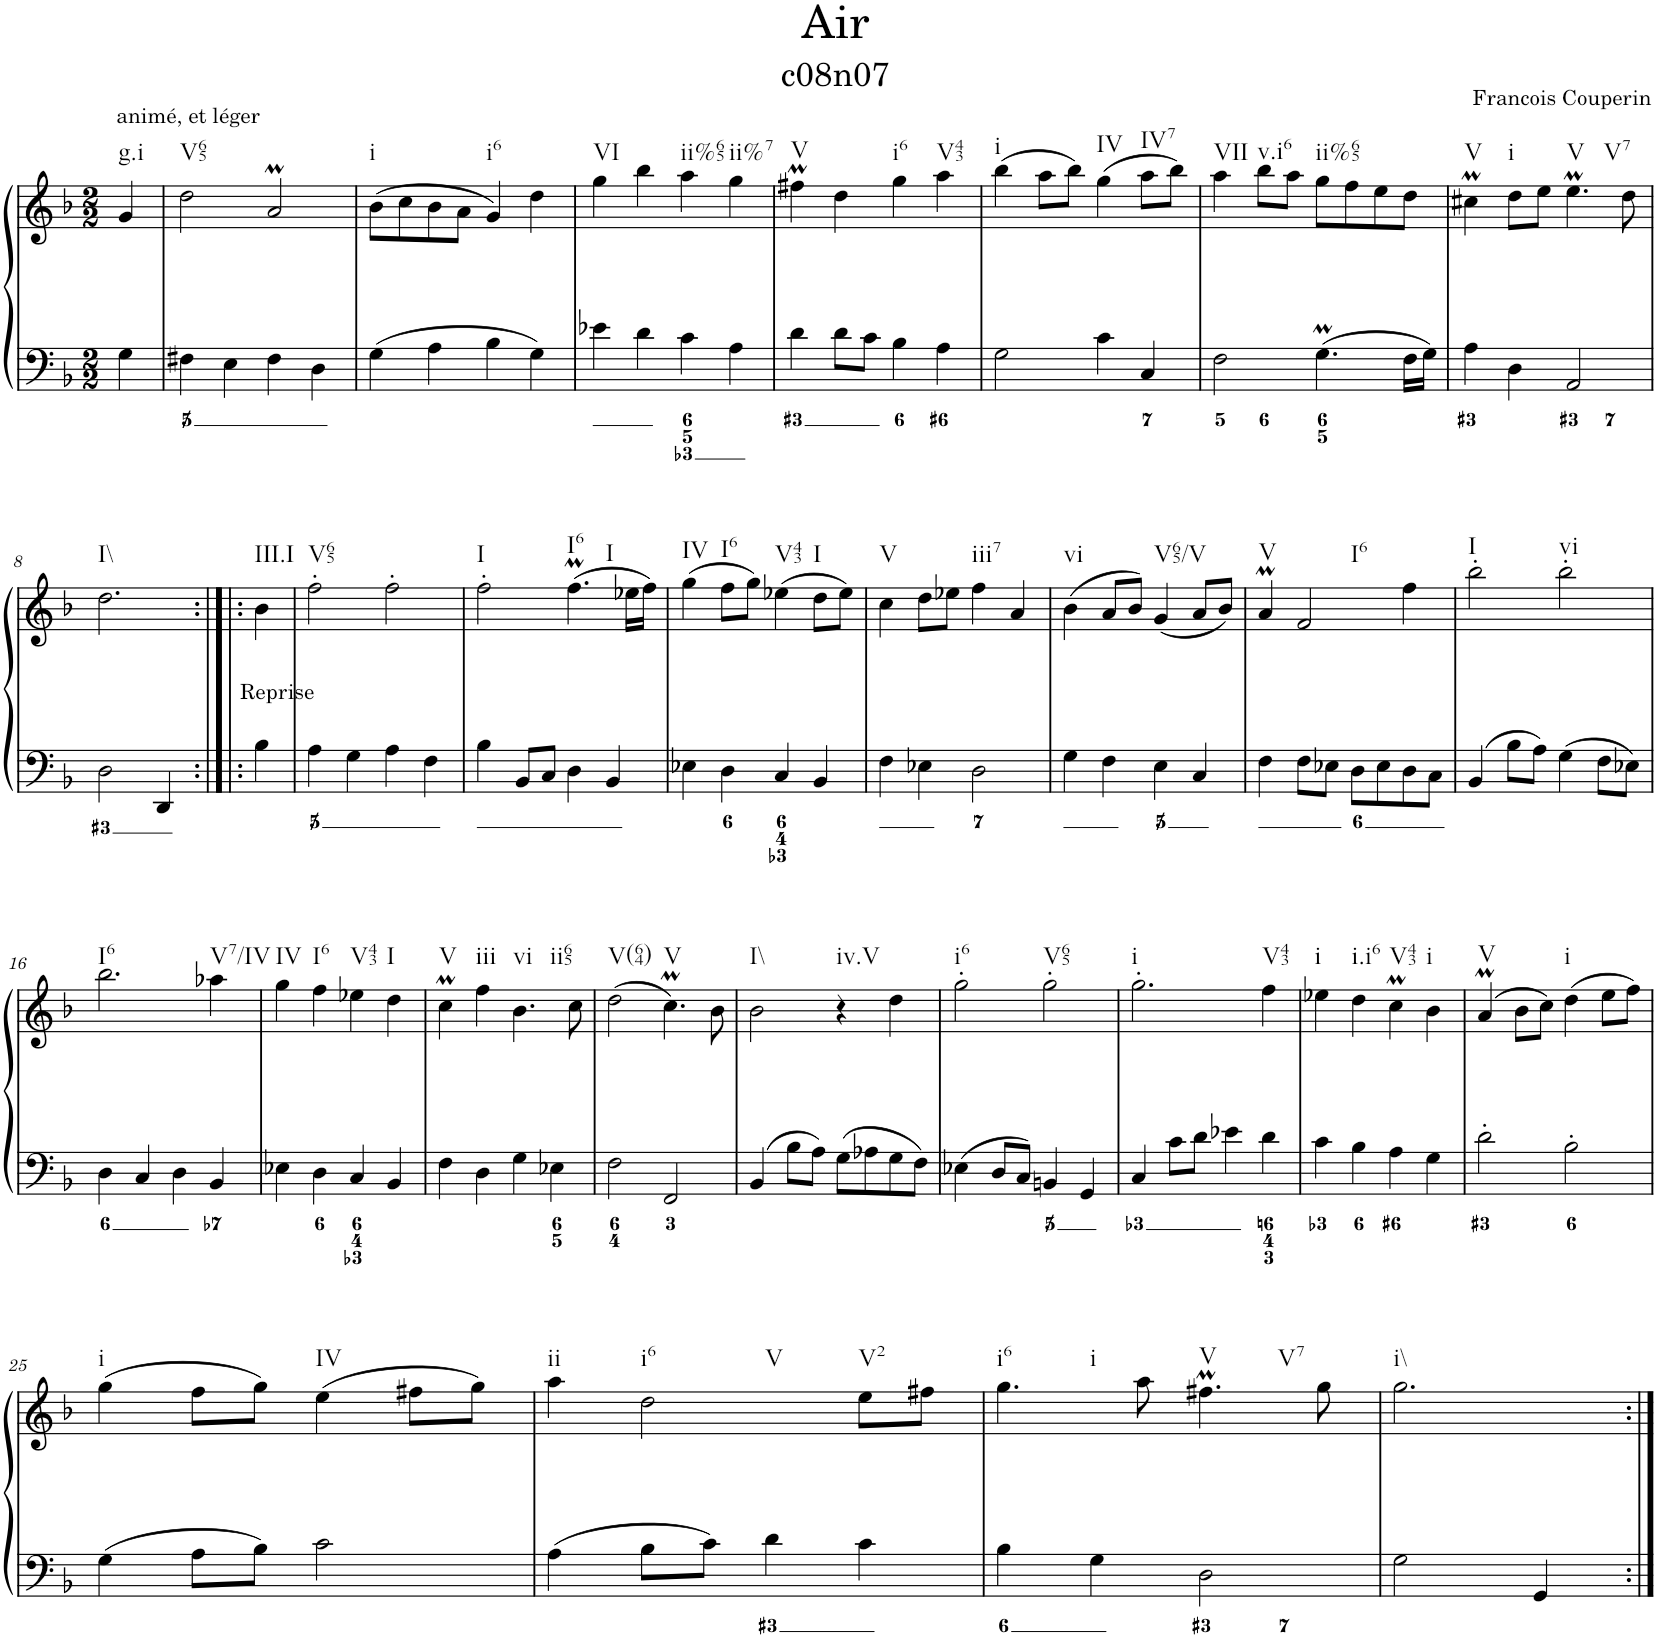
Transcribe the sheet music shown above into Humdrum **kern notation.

**kern	**kern
*part1	*part1
*staff2	*staff1
*I"Piano	*
*I'Pno.	*
*clefF4	*clefG2
*k[b-]	*k[b-]
*M2/2	*M2/2
=	=
!	!LO:TX:a:t=animé, et léger
!	!LO:TX:b:t=g.i
4G\	4g/
=1	=1
!	!LO:TX:b:t=V65
4F#X\	2dd\
4E\	.
4F#\	2am/
4D\	.
=2	=2
!	!LO:TX:b:t=i
4G\	(8b-\L
.	8cc\
4A\	8b-\
.	8a\J
!	!LO:TX:b:t=i6
4B-\	4g/)
4G\	4dd\
=3	=3
!	!LO:TX:b:t=VI
4e-X\	4gg\
4d\	4bb-\
!	!LO:TX:b:t=ii%65
4c\	4aa\
!	!LO:TX:b:t=ii%7
4A\	4gg\
=4	=4
!	!LO:TX:b:t=V
4d\	4ff#Xm\
8d\L	4dd\
8c\J	.
!	!LO:TX:b:t=i6
4B-\	4gg\
!	!LO:TX:b:t=V43
4A\	4aa\
=5	=5
!	!LO:TX:b:t=i
2G\	(4bb-\
.	8aa\L
.	8bb-\J)
!	!LO:TX:b:t=IV
4c\	(4gg\
!	!LO:TX:b:t=IV7
4C/	8aa\L
.	8bb-\J)
=6	=6
!	!LO:TX:b:t=VII
2F\	4aa\
!	!LO:TX:b:t=v.i6
.	8bb-\L
.	8aa\J
!	!LO:TX:b:t=ii%65
4.GM\	8gg\L
.	8ff\
.	8ee\
16F\LL	8dd\J
16G\JJ	.
=7	=7
!	!LO:TX:b:t=V
4A\	4cc#Xm\
!	!LO:TX:b:t=i
4D\	8dd\L
.	8ee\J
!	!LO:TX:b:t=V
!	!LO:TX:b:t=V7
2AA/	4.eem\
.	8dd\
!!LO:LB:g=z
=8	=8
!	!LO:TX:b:t=I\\
2D\	2.dd\
4DD/	.
=8X1:|!|:	=8X1:|!|:
!	!LO:TX:b:t=III.I
!LO:TX:a:t=Reprise	!
4B-\	4b-\
=9	=9
!	!LO:TX:b:t=V65
4A\	2ff'\
4G\	.
4A\	2ff'\
4F\	.
=10	=10
!	!LO:TX:b:t=I
4B-\	2ff'\
8BB-/L	.
8C/J	.
!	!LO:TX:b:t=I6
!	!LO:TX:b:t=I
4D\	(4.ffM\
4BB-/	.
.	16ee-X\LL
.	16ff\JJ)
=11	=11
!	!LO:TX:b:t=IV
4E-X\	(4gg\
!	!LO:TX:b:t=I6
4D\	8ff\L
.	8gg\J)
!	!LO:TX:b:t=V43
4C/	(4ee-X\
!	!LO:TX:b:t=I
4BB-/	8dd\L
.	8ee-\J)
=12	=12
!	!LO:TX:b:t=V
4F\	4cc\
4E-X\	8dd\L
.	8ee-X\J
!	!LO:TX:b:t=iii7
2D\	4ff\
.	4a/
=13	=13
!	!LO:TX:b:t=vi
4G\	(4b-\
4F\	8a/L
.	8b-/J)
!	!LO:TX:b:t=V65/V
4E\	(4g/
4C/	8a/L
.	8b-/J)
=14	=14
!	!LO:TX:b:t=V
4F\	4am/
!	!LO:TX:b:t=I6
8F\L	2f/
8E-X\J	.
8D\L	.
8E-\	.
8D\	4ff\
8C\J	.
=15	=15
!	!LO:TX:b:t=I
4BB-/	2bb-'\
8B-\L	.
8A\J	.
!	!LO:TX:b:t=vi
4G\	2bb-'\
8F\L	.
8E-X\J	.
!!LO:LB:g=z
=16	=16
!	!LO:TX:b:t=I6
4D\	2.bb-\
4C/	.
4D\	.
!	!LO:TX:b:t=V7/IV
4BB-/	4aa-X\
=17	=17
!	!LO:TX:b:t=IV
4E-X\	4gg\
!	!LO:TX:b:t=I6
4D\	4ff\
!	!LO:TX:b:t=V43
4C/	4ee-X\
!	!LO:TX:b:t=I
4BB-/	4dd\
=18	=18
!	!LO:TX:b:t=V
4F\	4ccM\
!	!LO:TX:b:t=iii
4D\	4ff\
!	!LO:TX:b:t=vi
!	!LO:TX:b:t=ii65
4G\	4.b-\
4E-X\	.
.	8cc\
=19	=19
!	!LO:TX:b:t=V(64)
2F\	(2dd\
!	!LO:TX:b:t=V
2FF/	4.ccM\)
.	8b-\
=20	=20
!	!LO:TX:b:t=I\\
4BB-/	2b-\
8B-\L	.
8A\J	.
!	!LO:TX:b:t=iv.V
8G\L	4r
8A-X\	.
8G\	4dd\
8F\J	.
=21	=21
!	!LO:TX:b:t=i6
4E-X\	2gg'\
8D/L	.
8C/J	.
!	!LO:TX:b:t=V65
4BBn/	2gg'\
4GG/	.
=22	=22
!	!LO:TX:b:t=i
4C/	2.gg'\
8c\L	.
8d\J	.
4e-X\	.
!	!LO:TX:b:t=V43
4d\	4ff\
=23	=23
!	!LO:TX:b:t=i
4c\	4ee-X\
!	!LO:TX:b:t=i.i6
4B-\	4dd\
!	!LO:TX:b:t=V43
4A\	4ccM\
!	!LO:TX:b:t=i
4G\	4b-\
=24	=24
!	!LO:TX:b:t=V
2d'\	(4am/
.	8b-\L
.	8cc\J)
!	!LO:TX:b:t=i
2B-'\	(4dd\
.	8ee\L
.	8ff\J)
!!LO:LB:g=z
=25	=25
!	!LO:TX:b:t=i
4G\	(4gg\
8A\L	8ff\L
8B-\J	8gg\J)
!	!LO:TX:b:t=IV
2c\	(4ee\
.	8ff#X\L
.	8gg\J)
=26	=26
!	!LO:TX:b:t=ii
4A\	4aa\
!	!LO:TX:b:t=i6
!	!LO:TX:b:t=V
8B-\L	2dd\
8c\J	.
4d\	.
!	!LO:TX:b:t=V2
4c\	8ee\L
.	8ff#X\J
=27	=27
!	!LO:TX:b:t=i6
!	!LO:TX:b:t=i
4B-\	4.gg\
4G\	.
.	8aa\
!	!LO:TX:b:t=V
!	!LO:TX:b:t=V7
2D\	4.ff#Xm\
.	8gg\
=28	=28
!	!LO:TX:b:t=i\\
2G\	2.gg\
4GG/	.
=:|!	=:|!
*-	*-
